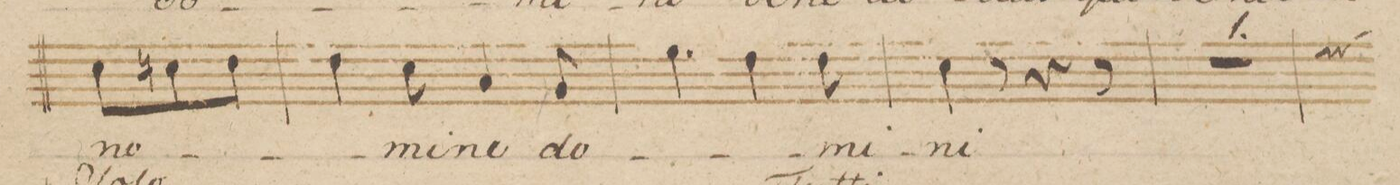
**kern	**text
*I"Tenore.	*
*clefC4	*
*k[b-e-]	*
*M6/8	*
8B-\L	no-
8Bn\	.
8c\J	.
=64	=64
4c\	.
8B-\	-mi-
4G/	-ne
8F/	do-
=65	=65
4.d\	.
4c\	.
8c\	-mi-
=66	=66
4B-\	-ni
8r	.
4r	.
8r	.
=67	=67
2.r	.
*custos:d	*
=68	=68
*-	*-
